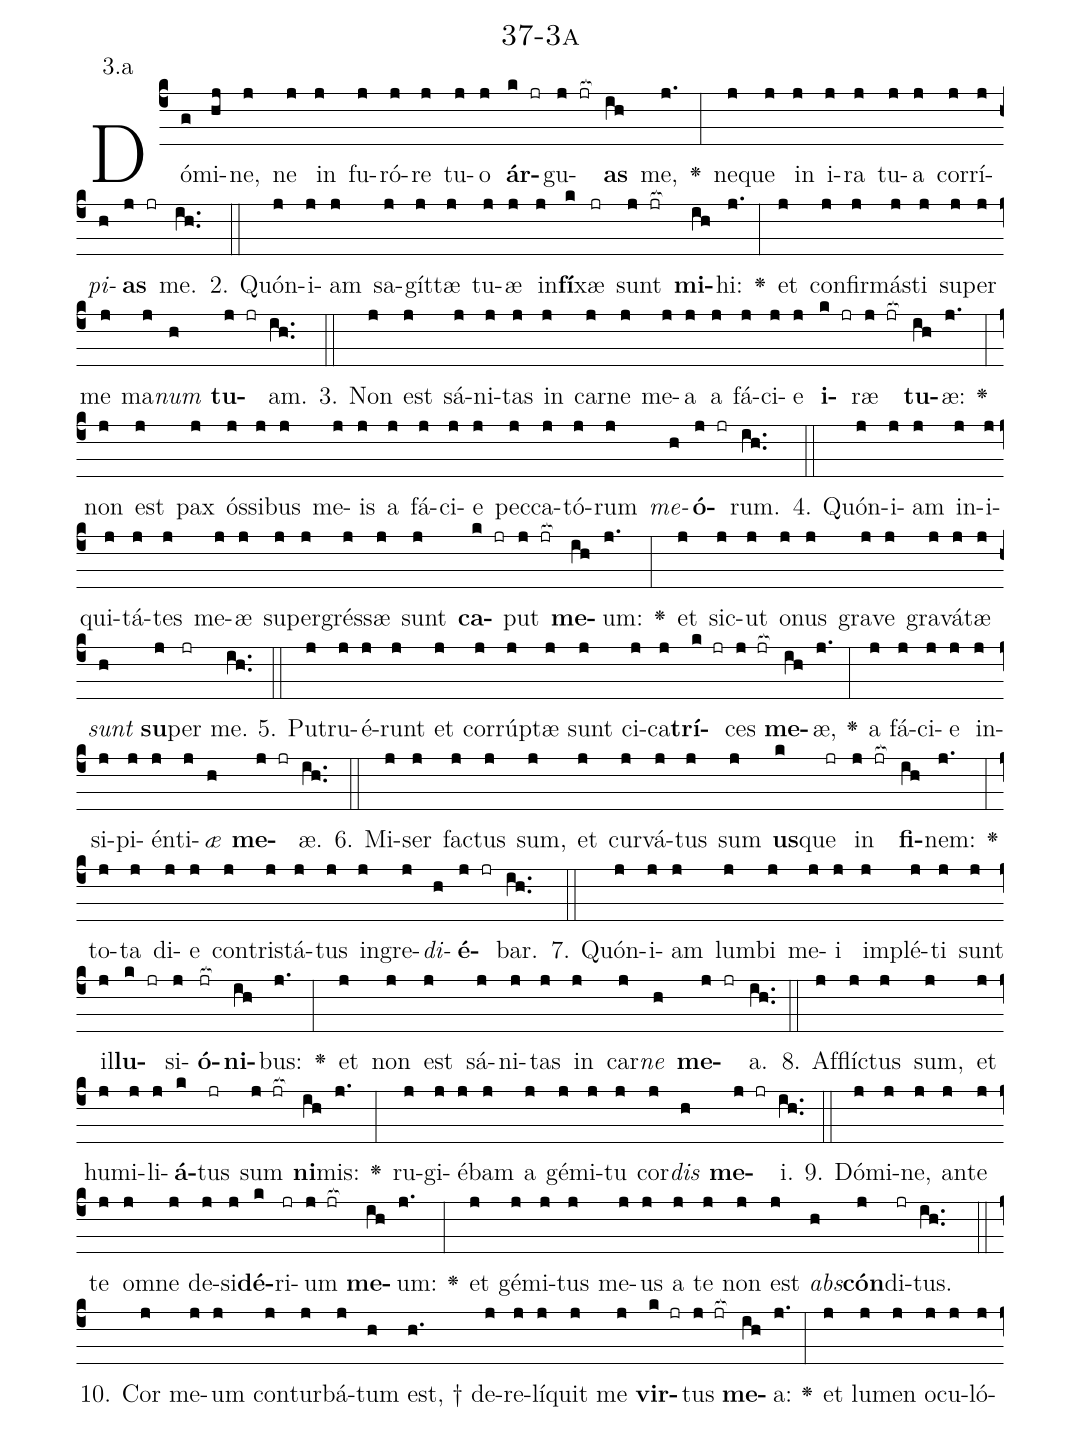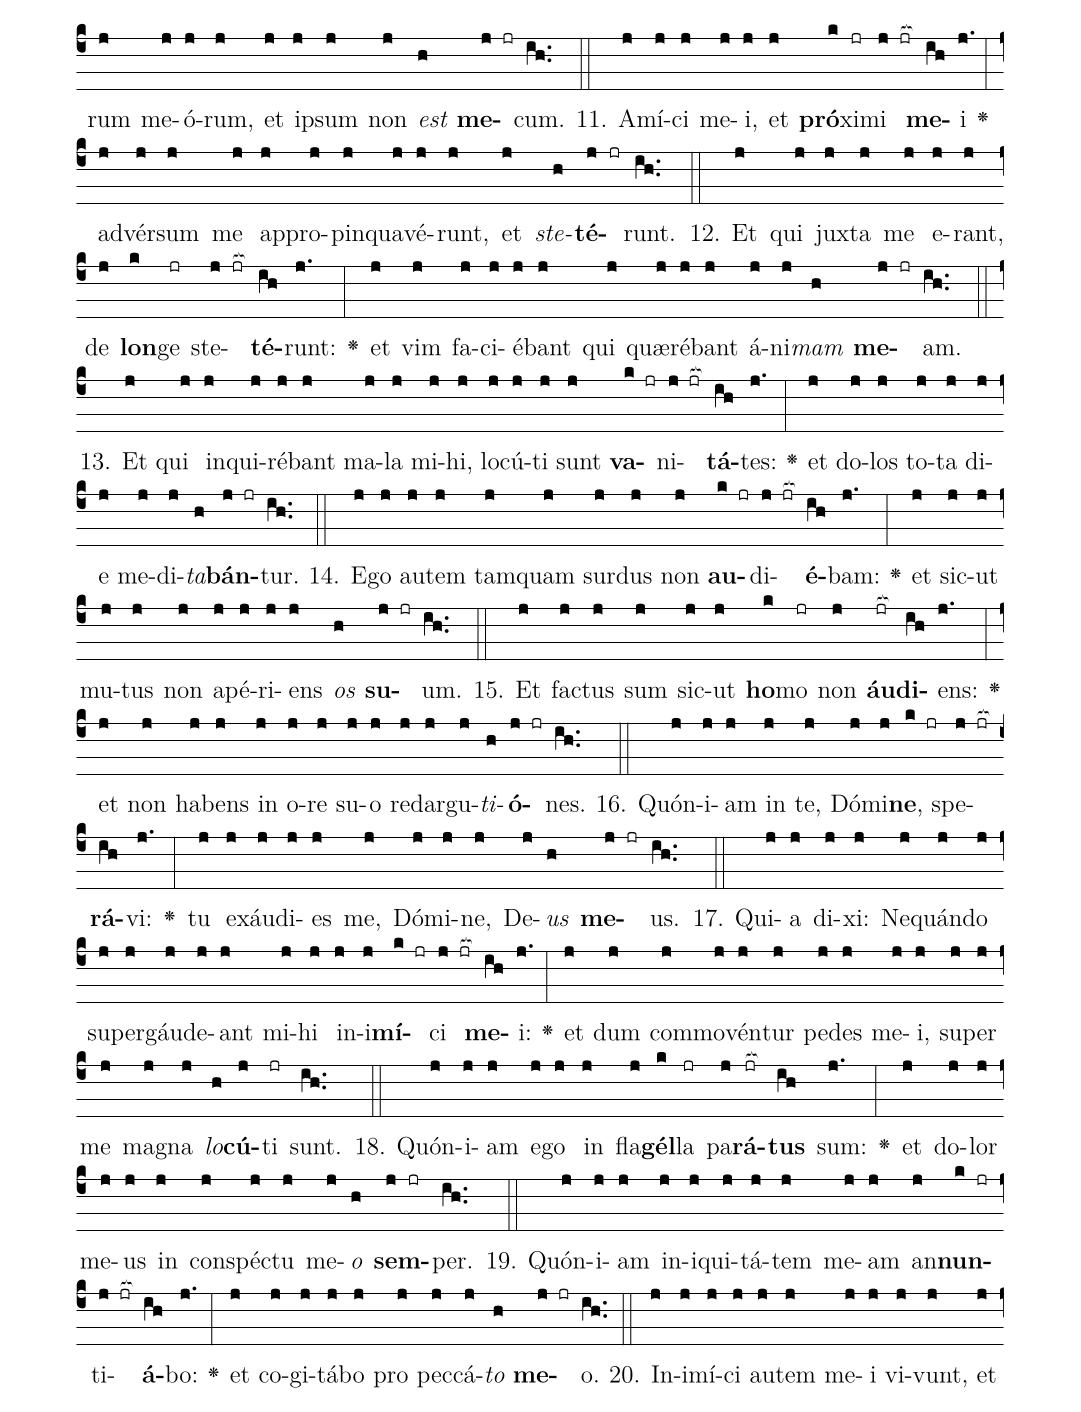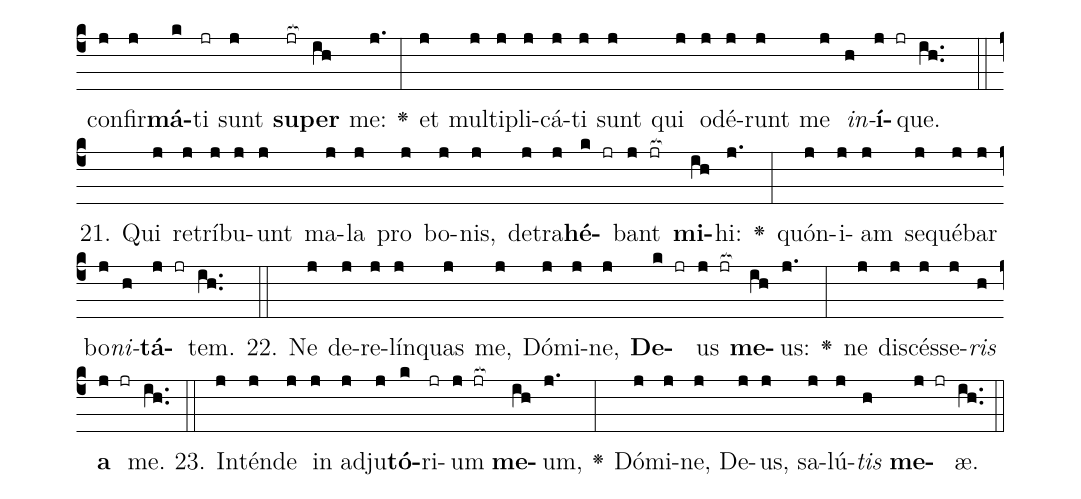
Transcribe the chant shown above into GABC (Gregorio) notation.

name: 37-3a;
annotation: 3.a;
%%
(c4)Dó(g)mi(hj)ne,(j) ne(j) in(j) fu(j)ró(j)re(j) tu(j)o(j) <b>ár</b>(k jr)gu(j jr[ocb:1{])<b>as</b>(ih[ocb:0}]) me,(j.) <v>\greheightstar</v>(:) ne(j)que(j) in(j) i(j)ra(j) tu(j)a(j) cor(j)rí(j)<i>pi</i>(h)<b>as</b>(j jr) me.(ih..) (::)
2. Quón(j)i(j)am(j) sa(j)gít(j)tæ(j) tu(j)æ(j) in(j)<b>fí</b>(k)xæ(jr) sunt(j jr[ocb:1{]) <b>mi</b>(ih[ocb:0}])hi:(j.) <v>\greheightstar</v>(:) et(j) con(j)fir(j)más(j)ti(j) su(j)per(j) me(j) ma(j)<i>num</i>(h) <b>tu</b>(j jr)am.(ih..) (::)
3. Non(j) est(j) sá(j)ni(j)tas(j) in(j) car(j)ne(j) me(j)a(j) a(j) fá(j)ci(j)e(j) <b>i</b>(k jr)ræ(j jr[ocb:1{]) <b>tu</b>(ih[ocb:0}])æ:(j.) <v>\greheightstar</v>(:) non(j) est(j) pax(j) ós(j)si(j)bus(j) me(j)is(j) a(j) fá(j)ci(j)e(j) pec(j)ca(j)tó(j)rum(j) <i>me</i>(h)<b>ó</b>(j jr)rum.(ih..) (::)
4. Quón(j)i(j)am(j) in(j)i(j)qui(j)tá(j)tes(j) me(j)æ(j) su(j)per(j)grés(j)sæ(j) sunt(j) <b>ca</b>(k jr)put(j jr[ocb:1{]) <b>me</b>(ih[ocb:0}])um:(j.) <v>\greheightstar</v>(:) et(j) sic(j)ut(j) o(j)nus(j) gra(j)ve(j) gra(j)vá(j)tæ(j) <i>sunt</i>(h) <b>su</b>(j)per(jr) me.(ih..) (::)
5. Pu(j)tru(j)é(j)runt(j) et(j) cor(j)rúp(j)tæ(j) sunt(j) ci(j)ca(j)<b>trí</b>(k jr)ces(j jr[ocb:1{]) <b>me</b>(ih[ocb:0}])æ,(j.) <v>\greheightstar</v>(:) a(j) fá(j)ci(j)e(j) in(j)si(j)pi(j)én(j)ti(j)<i>æ</i>(h) <b>me</b>(j jr)æ.(ih..) (::)
6. Mi(j)ser(j) fac(j)tus(j) sum,(j) et(j) cur(j)vá(j)tus(j) sum(j) <b>us</b>(k)que(jr) in(j jr[ocb:1{]) <b>fi</b>(ih[ocb:0}])nem:(j.) <v>\greheightstar</v>(:) to(j)ta(j) di(j)e(j) con(j)tris(j)tá(j)tus(j) in(j)gre(j)<i>di</i>(h)<b>é</b>(j jr)bar.(ih..) (::)
7. Quón(j)i(j)am(j) lum(j)bi(j) me(j)i(j) im(j)plé(j)ti(j) sunt(j) il(j)<b>lu</b>(k jr)si(j)<b>ó</b>(jr[ocb:1{])<b>ni</b>(ih[ocb:0}])bus:(j.) <v>\greheightstar</v>(:) et(j) non(j) est(j) sá(j)ni(j)tas(j) in(j) car(j)<i>ne</i>(h) <b>me</b>(j jr)a.(ih..) (::)
8. Af(j)flíc(j)tus(j) sum,(j) et(j) hu(j)mi(j)li(j)<b>á</b>(k)tus(jr) sum(j jr[ocb:1{]) <b>ni</b>(ih[ocb:0}])mis:(j.) <v>\greheightstar</v>(:) ru(j)gi(j)é(j)bam(j) a(j) gé(j)mi(j)tu(j) cor(j)<i>dis</i>(h) <b>me</b>(j jr)i.(ih..) (::)
9. Dó(j)mi(j)ne,(j) an(j)te(j) te(j) om(j)ne(j) de(j)si(j)<b>dé</b>(k)ri(jr)um(j jr[ocb:1{]) <b>me</b>(ih[ocb:0}])um:(j.) <v>\greheightstar</v>(:) et(j) gé(j)mi(j)tus(j) me(j)us(j) a(j) te(j) non(j) est(j) <i>abs</i>(h)<b>cón</b>(j)di(jr)tus.(ih..) (::)
10. Cor(j) me(j)um(j) con(j)tur(j)bá(j)tum(h) est, †(h.) de(j)re(j)lí(j)quit(j) me(j) <b>vir</b>(k jr)tus(j jr[ocb:1{]) <b>me</b>(ih[ocb:0}])a:(j.) <v>\greheightstar</v>(:) et(j) lu(j)men(j) o(j)cu(j)ló(j)rum(j) me(j)ó(j)rum,(j) et(j) ip(j)sum(j) non(j) <i>est</i>(h) <b>me</b>(j jr)cum.(ih..) (::)
11. A(j)mí(j)ci(j) me(j)i,(j) et(j) <b>pró</b>(k)xi(jr)mi(j jr[ocb:1{]) <b>me</b>(ih[ocb:0}])i(j.) <v>\greheightstar</v>(:) ad(j)vér(j)sum(j) me(j) ap(j)pro(j)pin(j)qua(j)vé(j)runt,(j) et(j) <i>ste</i>(h)<b>té</b>(j jr)runt.(ih..) (::)
12. Et(j) qui(j) jux(j)ta(j) me(j) e(j)rant,(j) de(j) <b>lon</b>(k)ge(jr) ste(j jr[ocb:1{])<b>té</b>(ih[ocb:0}])runt:(j.) <v>\greheightstar</v>(:) et(j) vim(j) fa(j)ci(j)é(j)bant(j) qui(j) quæ(j)ré(j)bant(j) á(j)ni(j)<i>mam</i>(h) <b>me</b>(j jr)am.(ih..) (::)
13. Et(j) qui(j) in(j)qui(j)ré(j)bant(j) ma(j)la(j) mi(j)hi,(j) lo(j)cú(j)ti(j) sunt(j) <b>va</b>(k jr)ni(j jr[ocb:1{])<b>tá</b>(ih[ocb:0}])tes:(j.) <v>\greheightstar</v>(:) et(j) do(j)los(j) to(j)ta(j) di(j)e(j) me(j)di(j)<i>ta</i>(h)<b>bán</b>(j jr)tur.(ih..) (::)
14. E(j)go(j) au(j)tem(j) tam(j)quam(j) sur(j)dus(j) non(j) <b>au</b>(k jr)di(j jr[ocb:1{])<b>é</b>(ih[ocb:0}])bam:(j.) <v>\greheightstar</v>(:) et(j) sic(j)ut(j) mu(j)tus(j) non(j) a(j)pé(j)ri(j)ens(j) <i>os</i>(h) <b>su</b>(j jr)um.(ih..) (::)
15. Et(j) fac(j)tus(j) sum(j) sic(j)ut(j) <b>ho</b>(k)mo(jr) non(j) <b>áu</b>(jr[ocb:1{])<b>di</b>(ih[ocb:0}])ens:(j.) <v>\greheightstar</v>(:) et(j) non(j) ha(j)bens(j) in(j) o(j)re(j) su(j)o(j) red(j)ar(j)gu(j)<i>ti</i>(h)<b>ó</b>(j jr)nes.(ih..) (::)
16. Quón(j)i(j)am(j) in(j) te,(j) Dó(j)mi(j)<b>ne</b>,(k jr) spe(j jr[ocb:1{])<b>rá</b>(ih[ocb:0}])vi:(j.) <v>\greheightstar</v>(:) tu(j) ex(j)áu(j)di(j)es(j) me,(j) Dó(j)mi(j)ne,(j) De(j)<i>us</i>(h) <b>me</b>(j jr)us.(ih..) (::)
17. Qui(j)a(j) di(j)xi:(j) Ne(j)quán(j)do(j) su(j)per(j)gáu(j)de(j)ant(j) mi(j)hi(j) in(j)i(j)<b>mí</b>(k jr)ci(j jr[ocb:1{]) <b>me</b>(ih[ocb:0}])i:(j.) <v>\greheightstar</v>(:) et(j) dum(j) com(j)mo(j)vén(j)tur(j) pe(j)des(j) me(j)i,(j) su(j)per(j) me(j) ma(j)gna(j) <i>lo</i>(h)<b>cú</b>(j)ti(jr) sunt.(ih..) (::)
18. Quón(j)i(j)am(j) e(j)go(j) in(j) fla(j)<b>gél</b>(k)la(jr) pa(j)<b>rá</b>(jr[ocb:1{])<b>tus</b>(ih[ocb:0}]) sum:(j.) <v>\greheightstar</v>(:) et(j) do(j)lor(j) me(j)us(j) in(j) con(j)spéc(j)tu(j) me(j)<i>o</i>(h) <b>sem</b>(j jr)per.(ih..) (::)
19. Quón(j)i(j)am(j) in(j)i(j)qui(j)tá(j)tem(j) me(j)am(j) an(j)<b>nun</b>(k jr)ti(j jr[ocb:1{])<b>á</b>(ih[ocb:0}])bo:(j.) <v>\greheightstar</v>(:) et(j) co(j)gi(j)tá(j)bo(j) pro(j) pec(j)cá(j)<i>to</i>(h) <b>me</b>(j jr)o.(ih..) (::)
20. In(j)i(j)mí(j)ci(j) au(j)tem(j) me(j)i(j) vi(j)vunt,(j) et(j) con(j)fir(j)<b>má</b>(k)ti(jr) sunt(j) <b>su</b>(jr[ocb:1{])<b>per</b>(ih[ocb:0}]) me:(j.) <v>\greheightstar</v>(:) et(j) mul(j)ti(j)pli(j)cá(j)ti(j) sunt(j) qui(j) o(j)dé(j)runt(j) me(j) <i>in</i>(h)<b>í</b>(j jr)que.(ih..) (::)
21. Qui(j) re(j)trí(j)bu(j)unt(j) ma(j)la(j) pro(j) bo(j)nis,(j) de(j)tra(j)<b>hé</b>(k jr)bant(j jr[ocb:1{]) <b>mi</b>(ih[ocb:0}])hi:(j.) <v>\greheightstar</v>(:) quón(j)i(j)am(j) se(j)qué(j)bar(j) bo(j)<i>ni</i>(h)<b>tá</b>(j jr)tem.(ih..) (::)
22. Ne(j) de(j)re(j)lín(j)quas(j) me,(j) Dó(j)mi(j)ne,(j) <b>De</b>(k jr)us(j jr[ocb:1{]) <b>me</b>(ih[ocb:0}])us:(j.) <v>\greheightstar</v>(:) ne(j) di(j)scés(j)se(j)<i>ris</i>(h) <b>a</b>(j jr) me.(ih..) (::)
23. In(j)tén(j)de(j) in(j) ad(j)ju(j)<b>tó</b>(k)ri(jr)um(j jr[ocb:1{]) <b>me</b>(ih[ocb:0}])um,(j.) <v>\greheightstar</v>(:) Dó(j)mi(j)ne,(j) De(j)us,(j) sa(j)lú(j)<i>tis</i>(h) <b>me</b>(j jr)æ.(ih..) (::)
